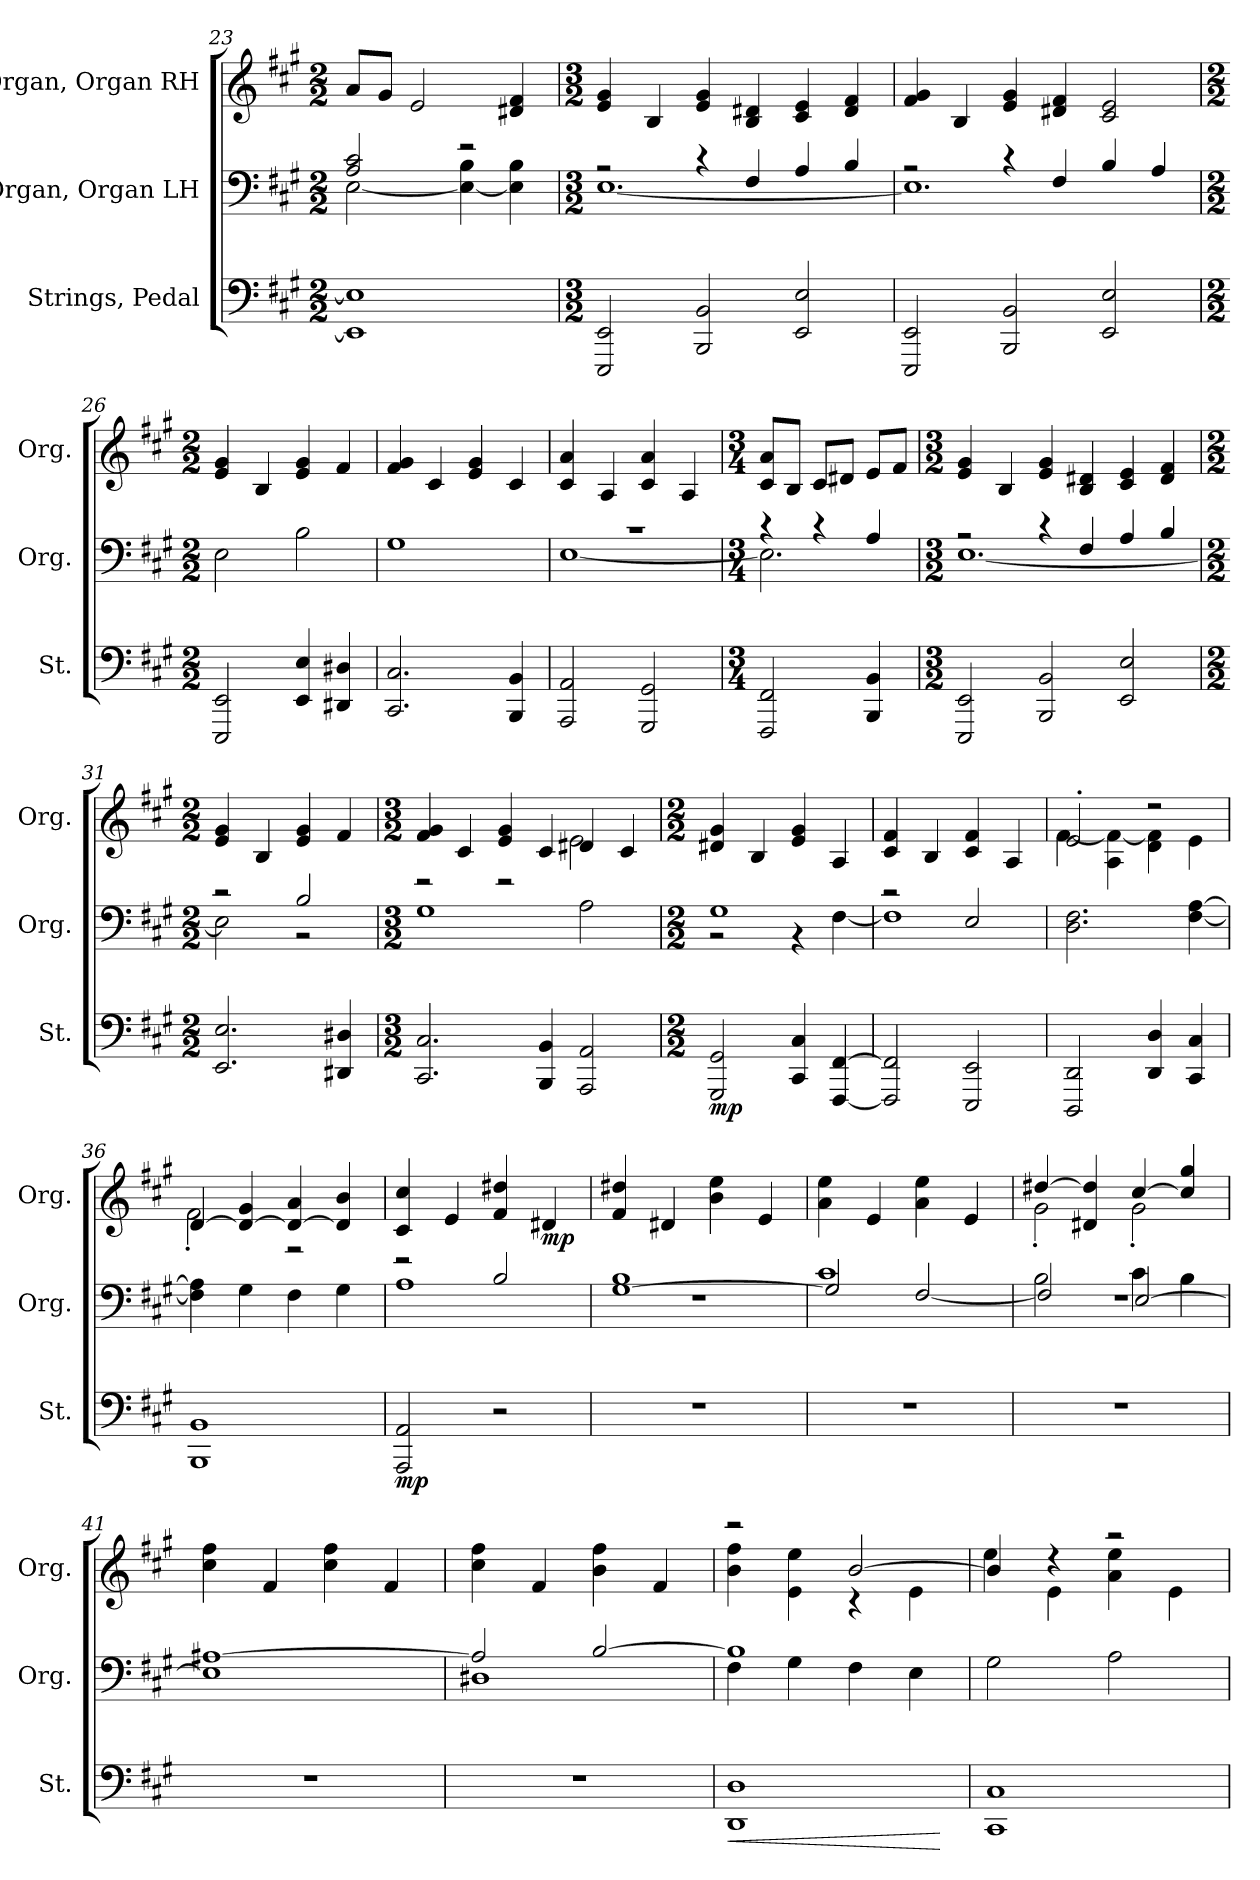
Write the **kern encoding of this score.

**kern	**dynam	**kern	**kern	**dynam
*part3	*part3	*part2	*part1	*part1
*staff3	*staff3	*staff2	*staff1	*staff1
*I"Strings, Pedal	*	*I"Organ, Organ LH	*I"Organ, Organ RH	*
*I'St.	*	*I'Org.	*I'Org.	*
*clefF4	*	*clefF4	*clefG2	*
*k[f#c#g#]	*	*k[f#c#g#]	*k[f#c#g#]	*
*M2/2	*	*M2/2	*M2/2	*
=23	=23	=23	=23	=23
*	*	*^	*	*
1EE] 1E]	.	2A/ 2c#/	[2E\	8a/L	.
.	.	.	.	8g#/J	.
.	.	.	.	2e/	.
.	.	2r	4E\_ 4B\	.	.
.	.	.	4E\] 4B\	4d#X/ 4f#/	.
=24	=24	=24	=24	=24	=24
*M3/2	*	*M3/2	*	*M3/2	*
2EEE/ 2EE/	.	2r	[1.E	4e/ 4g#/	.
.	.	.	.	4B/	.
2BBB/ 2BB/	.	4r	.	4e/ 4g#/	.
.	.	4F#/	.	4B/ 4d#X/	.
2EE/ 2E/	.	4A/	.	4c#/ 4e/	.
.	.	4B/	.	4d#/ 4f#/	.
!!LO:LB:g=z
=25	=25	=25	=25	=25	=25
2EEE/ 2EE/	.	2r	1.E]	4f#/ 4g#/	.
.	.	.	.	4B/	.
2BBB/ 2BB/	.	4r	.	4e/ 4g#/	.
.	.	4F#/	.	4d#X/ 4f#/	.
2EE/ 2E/	.	4B/	.	2c#/ 2e/	.
.	.	4A/	.	.	.
*	*	*v	*v	*	*
=26	=26	=26	=26	=26
*M2/2	*	*M2/2	*M2/2	*
2EEE/ 2EE/	.	2E\	4e/ 4g#/	.
.	.	.	4B/	.
4EE/ 4E/	.	2B\	4e/ 4g#/	.
4DD#X/ 4D#X/	.	.	4f#/	.
=27	=27	=27	=27	=27
2.CC#/ 2.C#/	.	1G#	4f#/ 4g#/	.
.	.	.	4c#/	.
.	.	.	4e/ 4g#/	.
4BBB/ 4BB/	.	.	4c#/	.
=28	=28	=28	=28	=28
*	*	*^	*	*
2AAA/ 2AA/	.	1r	[1E	4c#/ 4a/	.
.	.	.	.	4A/	.
2GGG#/ 2GG#/	.	.	.	4c#/ 4a/	.
.	.	.	.	4A/	.
=29	=29	=29	=29	=29	=29
*M3/4	*	*M3/4	*	*M3/4	*
2FFF#/ 2FF#/	.	4r	2.E\]	8c#/ 8a/L	.
.	.	.	.	8B/J	.
.	.	4r	.	8c#/L	.
.	.	.	.	8d#X/J	.
4BBB/ 4BB/	.	4A/	.	8e/L	.
.	.	.	.	8f#/J	.
!!LO:LB:g=z
=30	=30	=30	=30	=30	=30
*M3/2	*	*M3/2	*	*M3/2	*
2EEE/ 2EE/	.	2r	[1.E	4e/ 4g#/	.
.	.	.	.	4B/	.
2BBB/ 2BB/	.	4r	.	4e/ 4g#/	.
.	.	4F#/	.	4B/ 4d#X/	.
2EE/ 2E/	.	4A/	.	4c#/ 4e/	.
.	.	4B/	.	4d#/ 4f#/	.
=31	=31	=31	=31	=31	=31
*M2/2	*	*M2/2	*	*M2/2	*
2.EE/ 2.E/	.	2r	2E\]	4e/ 4g#/	.
.	.	.	.	4B/	.
.	.	2B/	2r	4e/ 4g#/	.
4DD#X/ 4D#X/	.	.	.	4f#/	.
*	*	*v	*v	*	*
=32	=32	=32	=32	=32
*M3/2	*	*M3/2	*M3/2	*
*	*	*	*^	*
2.CC#/ 2.C#/	.	1G#	4f#/ 4g#/	2r	.
.	.	.	4c#/	.	.
.	.	.	4e/ 4g#/	2r	.
4BBB/ 4BB/	.	.	4c#/	.	.
2AAA/ 2AA/	.	2A\	4d#X/	2e\	.
.	.	.	4c#/	.	.
*	*	*	*v	*v	*
=33	=33	=33	=33	=33
*M2/2	*	*M2/2	*M2/2	*
*	*	*^	*	*
!	!LO:DY:b	!	!	!	!
2GGG#/ 2GG#/	mp	1G#	2r	4d#X/ 4g#/	.
.	.	.	.	4B/	.
4CC#/ 4C#/	.	.	4r	4e/ 4g#/	.
[4FFF#/ [4FF#/	.	.	[4F#\	4A/	.
=34	=34	=34	=34	=34	=34
2FFF#/] 2FF#/]	.	2r	1F#]	4c#/ 4f#/	.
.	.	.	.	4B/	.
2EEE/ 2EE/	.	2E/	.	4c#/ 4f#/	.
.	.	.	.	4A/	.
*	*	*v	*v	*	*
!!LO:LB:g=z
=35	=35	=35	=35	=35
*	*	*	*^	*
2DDD/ 2DD/	.	2.D\ 2.F#\	2e'/	[4f#\	.
.	.	.	.	4A\ 4f#\_	.
4DD/ 4D/	.	.	2r	4d\ 4f#\]	.
4CC#/ 4C#/	.	[4F#\ [4A\	.	4e\	.
=36	=36	=36	=36	=36	=36
1BBB 1BB	.	4F#\] 4A\]	[4d/	2f#'\	.
.	.	4G#\	4d/_ 4g#/	.	.
.	.	4F#\	4d/_ 4a/	2r	.
.	.	4G#\	4d/] 4b/	.	.
*	*	*	*v	*v	*
=37	=37	=37	=37	=37
*	*	*^	*	*
!	!LO:DY:b	!	!	!	!
2AAA/ 2AA/	mp	2r	1A	4c#/ 4cc#/	.
.	.	.	.	4e/	.
2r	.	2B/	.	4f#/ 4dd#X/	.
!	!	!	!	!	!LO:DY:b
.	.	.	.	4d#X/	mp
=38	=38	=38	=38	=38	=38
*	*	*	*^	*	*
1r	.	1r	1B	[1G#	4f#/ 4dd#X/	.
.	.	.	.	.	4d#X/	.
.	.	.	.	.	4b\ 4ee\	.
.	.	.	.	.	4e/	.
*	*	*	*v	*v	*	*
=39	=39	=39	=39	=39	=39
1r	.	1c#	2G#/]	4a\ 4ee\	.
.	.	.	.	4e/	.
.	.	.	[2F#/	4a\ 4ee\	.
.	.	.	.	4e/	.
=40	=40	=40	=40	=40	=40
*	*	*	*^	*^	*
1r	.	1r	2B\	2F#/]	[4dd#X/	2g#'\	.
.	.	.	.	.	4d#X/ 4dd#/]	.	.
.	.	.	4c#\	[2E/	[4cc#/	2g#'\	.
.	.	.	4B\	.	4cc#/] 4gg#/	.	.
*	*	*	*v	*v	*	*	*
*	*	*	*	*v	*v	*
!!LO:PB:g=z
=41	=41	=41	=41	=41	=41
1r	.	[1A#X	1E]	4cc#\ 4ff#\	.
.	.	.	.	4f#/	.
.	.	.	.	4cc#\ 4ff#\	.
.	.	.	.	4f#/	.
=42	=42	=42	=42	=42	=42
1r	.	2A#/]	1D#X	4cc#\ 4ff#\	.
.	.	.	.	4f#/	.
.	.	[2B/	.	4b\ 4ff#\	.
.	.	.	.	4f#/	.
=43	=43	=43	=43	=43	=43
!	!LO:HP:b	!	!	!	!
*	*	*	*	*^	*
1DD 1D	<	1B]	4F#\	2r	4b\ 4ff#\	.
.	.	.	4G#\	.	4e\ 4ee\	.
.	.	.	4F#\	[2b/	4r	.
.	.	.	4E\	.	4e\	.
*	*	*v	*v	*	*	*
*	*	*	*v	*v	*
.	[	.	.	.
=44	=44	=44	=44	=44
*	*	*	*^	*
1CC# 1C#	.	2G#\	4b/]	4ee\	.
.	.	.	4r	4e\	.
.	.	2A\	2r	4a\ 4ee\	.
.	.	.	.	4e\	.
*	*	*	*v	*v	*
=	=	=	=	=
*-	*-	*-	*-	*-
